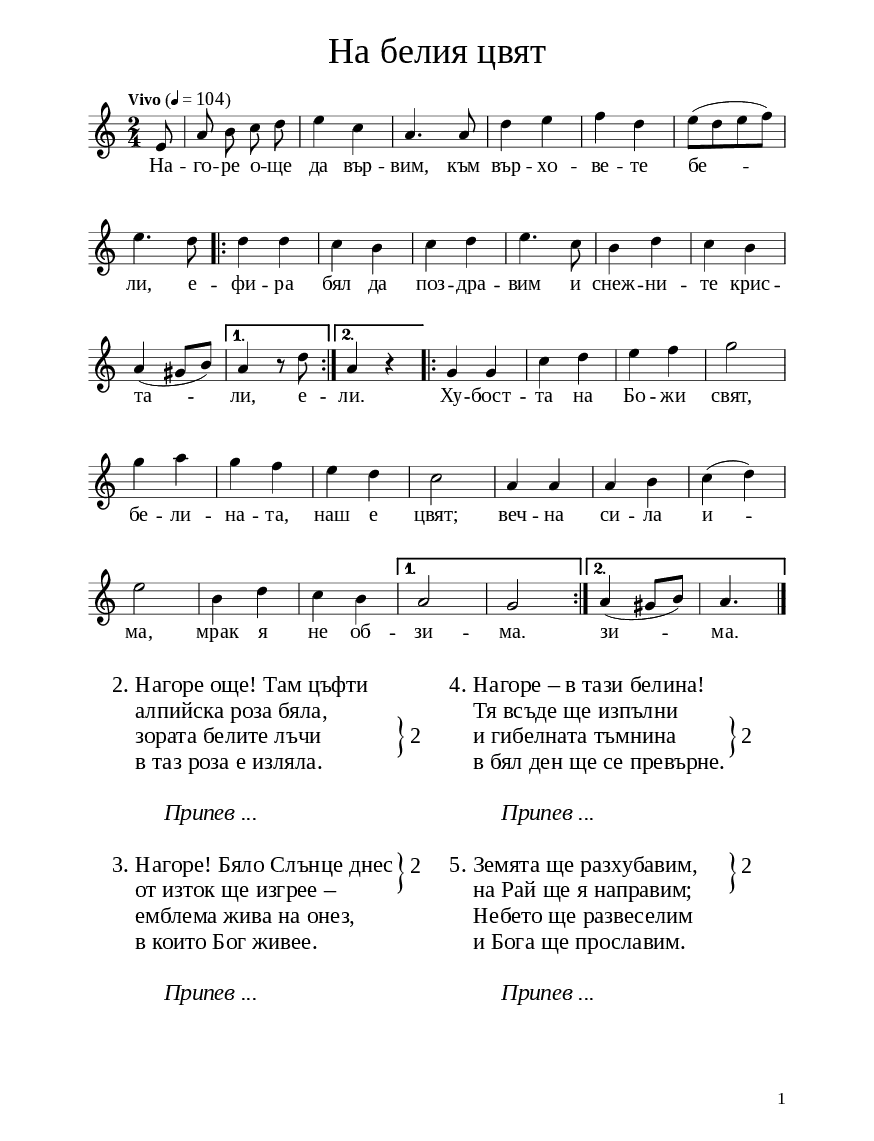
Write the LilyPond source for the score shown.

\version "2.24.3"

% include paper part and global functions
\include "include/globals.ily"

"rightBraces058_1" = \markup {
  \column {
    % repeat braces
    \translate #'(0 . -5.8 )
    \right-brace #20

    \translate #'(0 . -14.8 )
    \right-brace #20



  }
  \column {
    % repeat numbers
    \translate #'(0 . -6.5 )
    2
    \translate #'(0 . -16.8 )
    2
  }
}

"rightBraces058_2" = \markup {
  \column {
    % repeat braces
    \translate #'(0 . -5.8 )
    \right-brace #20

    \translate #'(0 . -14.8 )
    \right-brace #20



  }
  \column {
    % repeat numbers
    \translate #'(0 . -6.5 )
    2
    \translate #'(0 . -16.8 )
    2
  }
}



\bookpart {
  \label #'ref058
  \tocItem \markup "На белия цвят"
  \include "include/bookpart-paper.ily"
  \score {
    \include "include/score-layout.ily"

    \new Voice \absolute {
      \clef treble
      \key a \minor
      \time 2/4
      \tempoFunc "Vivo" 4 "104"

      \autoBeamOff
      \partial 8

      e'8 | a'8  b'8 c''8 d''8 | e''4 c''4 | a'4. a'8 | d''4 e''4 | f''4 d''4 | e''8 ([ d''8 e''8 f''8 ]) | \break
      e''4. d''8 \repeat volta 2 {
        | d''4 d''4 |  c''4 b'4 |  c''4 d''4 |  e''4. c''8 |  b'4 d''4 | c''4 b'4 | \break
        a'4 ( gis'8 [b'8]) |
      } \alternative { { a'4 r8 d''8 } {  a'4 r4 } }
      \repeat volta 2 {
        | g'4 g'4 | c''4 d''4 | e''4 f''4 | g''2\break
        | g''4 a''4 |  g''4 f''4 |  e''4 d''4 |  c''2 | a'4 a'4 | a'4 b'4 | c''4 ( d''4 ) | \break
        e''2 | b'4 d''4| c''4 b'4 |
      } \alternative { { a'2 | g'2  }  {   a'4 (gis'8[b'8])  | a'4. \bar "|." \break } }
    }

    \addlyrics {
      На -- го -- ре о -- ще да вър -- вим, към вър -- хо -- ве -- те бе --
      ли, е -- фи -- ра бял да поз -- дра -- вим и снеж -- ни -- те крис --
      та -- ли, е -- ли. Ху -- бост -- та на Бо -- жи свят,
      бе -- ли -- на -- та, наш е цвят;  веч -- на си -- ла и --
      ма, мрак я не об -- зи -- ма. зи -- ма.
    }

    \header {
      title = \titleFunc #'ref_desc_2 "На белия цвят" "Na belija cvjat"
    }

    \midi{}

  } % score


  \markup \abs-fontsize #11 {
    \hspace #3
    \override #`(baseline-skip . ,bgCoupletBaselineSkip)
    \column {

      \line {   2. Нагоре още! Там цъфти }
      \line {   "   " алпийска роза бяла, }
      \line {   "   " зората белите лъчи }
      \line {   "   " в таз роза е изляла. }
      \line { " " }

      \line { "        " \italic {Припев ... } }
      \line { " " }


      \line {  3. Нагоре! Бяло Слънце днес }

      \line {   "   "от изток ще изгрее  – }

      \line {   "   "емблема жива на онез,}

      \line {   "   "в които Бог живее.}
      \line { " " }
      \line { "        " \italic {Припев ... } }




    }    \"rightBraces058_1"

    \hspace #3
    \override #`(baseline-skip . ,bgCoupletBaselineSkip)

    \column {



      \line {   4. Нагоре – в тази белина!}

      \line {   "   "Тя всъде ще изпълни}

      \line {   "   "и гибелната тъмнина}

      \line {   "   "в бял ден ще се превърне.}

      \line { " " }

      \line { "        " \italic {Припев ... } }
      \line { " " }


      \line {   5. Земята ще разхубавим,}

      \line {   "   "на Рай ще я направим;}

      \line {   "   "Небето ще развеселим}

      \line {   "   "и Бога ще прославим.}
      \line { " " }
      \line { "        " \italic {Припев ... } }
    }\"rightBraces058_2"


  }   % markup



} % bookpart
